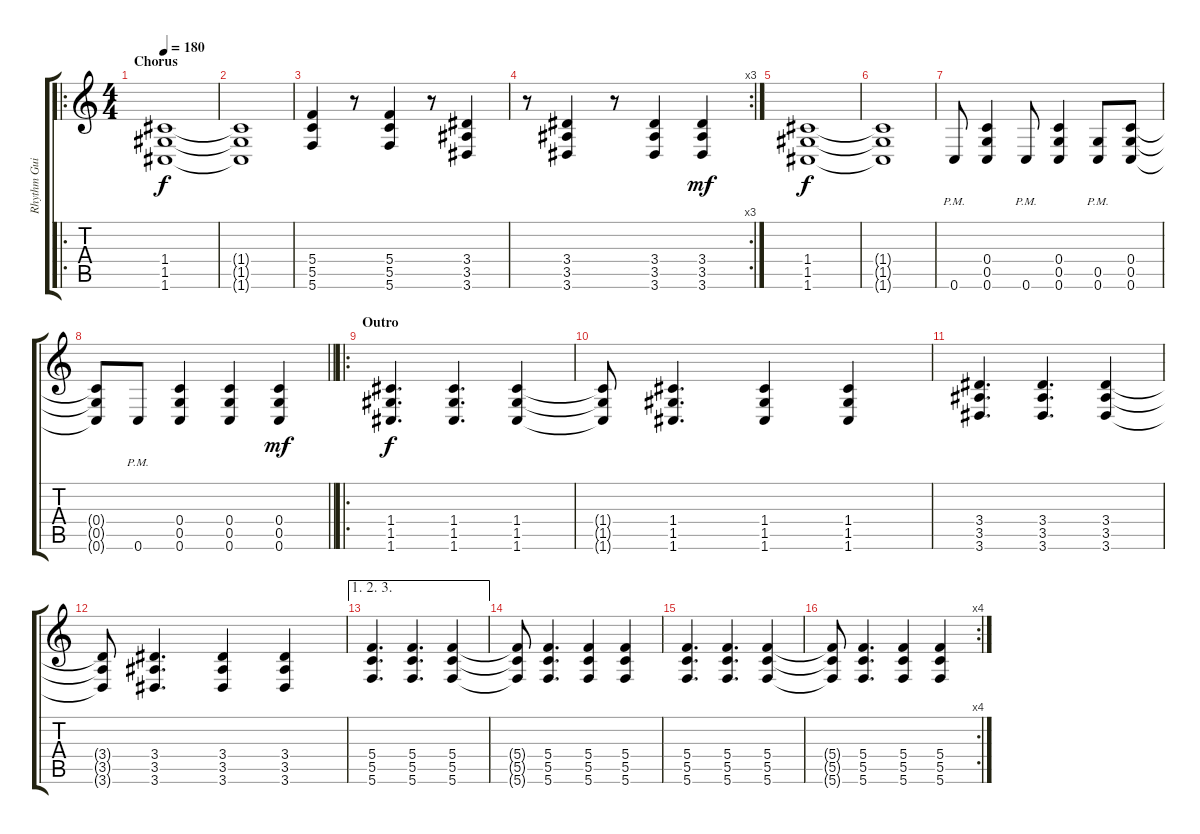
\track ("Rhythm Guitar 2" "Rhythm Gui") {instrument distortionguitar}
\staff {score tabs}
\tuning (D4 A3 F3 C3 G2 C2) {hide}
\ro
\ts (4 4)
\section ("" "Chorus")
\tempo 180
\clef g2
\ks c
(1.4 1.5 1.6).1{dy f} |
(1.4{t} 1.5{t} 1.6{t}).1 |
(5.4 5.5 5.6).4 r.8 (5.4 5.5 5.6).4 r.8 (3.4 3.5 3.6).4 |
\rc 3
r.8 (3.4 3.5 3.6).4 r.8 (3.4 3.5 3.6).4 (3.4 3.5 3.6).4{dy mf} |
(1.4 1.5 1.6).1{dy f} |
(1.4{t} 1.5{t} 1.6{t}).1 |
0.6{pm}.8 (0.4 0.5 0.6).4 0.6{pm}.8 (0.4 0.5 0.6).4 (0.5{pm} 0.6{pm}).8 (0.4 0.5 0.6).8 |
\barLineRight lightlight
(0.4{t} 0.5{t} 0.6{t}).8 0.6{pm}.8 (0.4 0.5 0.6).4 (0.4 0.5 0.6).4 (0.4 0.5 0.6).4{dy mf} |
\ro
\section ("" "Outro")
(1.4 1.5 1.6).4{d dy f} (1.4 1.5 1.6).4{d} (1.4 1.5 1.6).4 |
(1.4{t} 1.5{t} 1.6{t}).8 (1.4 1.5 1.6).4{d} (1.4 1.5 1.6).4 (1.4 1.5 1.6).4 |
(3.4 3.5 3.6).4{d} (3.4 3.5 3.6).4{d} (3.4 3.5 3.6).4 |
(3.4{t} 3.5{t} 3.6{t}).8 (3.4 3.5 3.6).4{d} (3.4 3.5 3.6).4 (3.4 3.5 3.6).4 |
\ae (1 2 3)
(5.4 5.5 5.6).4{d} (5.4 5.5 5.6).4{d} (5.4 5.5 5.6).4 |
(5.4{t} 5.5{t} 5.6{t}).8 (5.4 5.5 5.6).4{d} (5.4 5.5 5.6).4 (5.4 5.5 5.6).4 |
(5.4 5.5 5.6).4{d} (5.4 5.5 5.6).4{d} (5.4 5.5 5.6).4 |
\rc 4
(5.4{t} 5.5{t} 5.6{t}).8 (5.4 5.5 5.6).4{d} (5.4 5.5 5.6).4 (5.4 5.5 5.6).4
